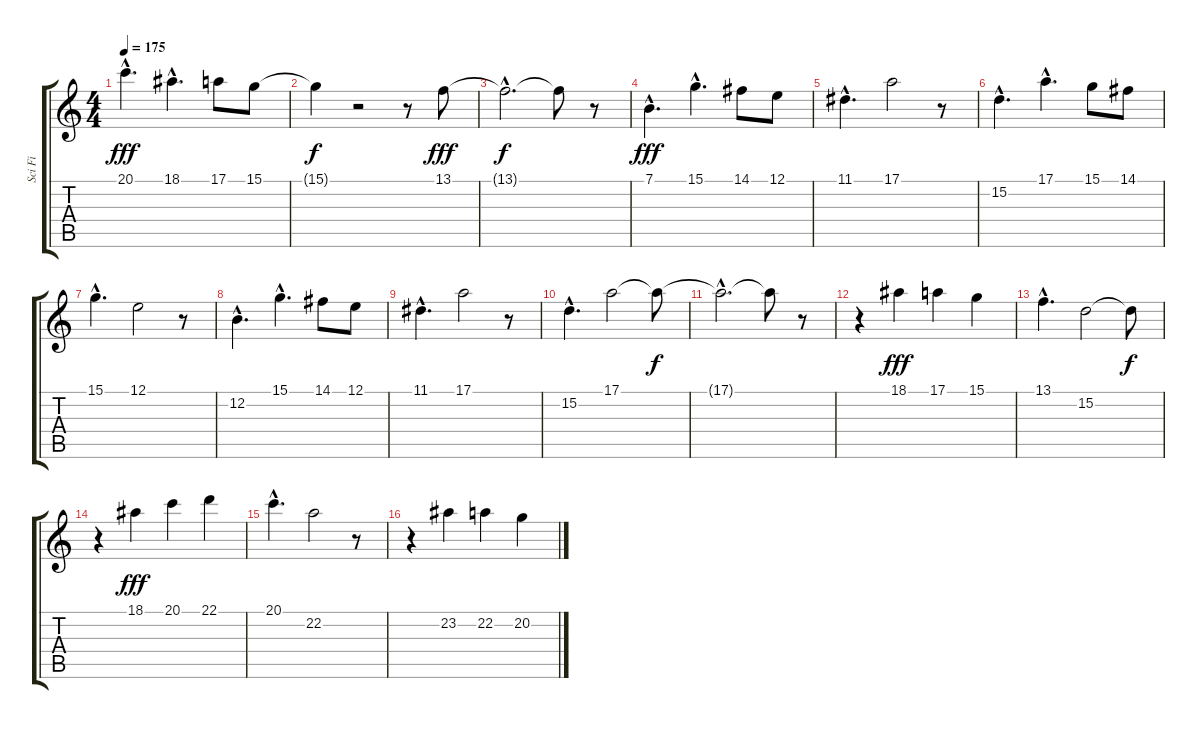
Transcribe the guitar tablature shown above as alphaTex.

\track ("Sci Fi" "Sci Fi") {instrument fx8scifi}
\staff {score tabs}
\tuning (E4 B3 G3 D3 A2 E2) {hide}
\ts (4 4)
\tempo 175
\clef g2
\ks c
20.1{hac}.4{d dy fff} 18.1{hac}.4{d} 17.1.8 15.1.8 |
15.1{t}.4{dy f} r.2 r.8 13.1.8{dy fff} |
13.1{hac t}.2{d dy f} 13.1{t}.8 r.8 |
7.1{hac}.4{d dy fff instrument pad5bowed} 15.1{hac}.4{d} 14.1.8 12.1.8 |
11.1{hac}.4{d} 17.1.2 r.8 |
15.2{hac}.4{d} 17.1{hac}.4{d} 15.1.8 14.1.8 |
15.1{hac}.4{d} 12.1.2 r.8 |
12.2{hac}.4{d} 15.1{hac}.4{d} 14.1.8 12.1.8 |
11.1{hac}.4{d} 17.1.2 r.8 |
15.2{hac}.4{d} 17.1.2 17.1{t}.8{dy f} |
17.1{hac t}.2{d} 17.1{t}.8 r.8 |
r.4 18.1.4{dy fff instrument fx8scifi} 17.1.4 15.1.4 |
13.1{hac}.4{d} 15.2.2 15.2{t}.8{dy f} |
r.4 18.1.4{dy fff} 20.1.4 22.1.4 |
20.1{hac}.4{d} 22.2.2 r.8 |
r.4 23.2.4 22.2.4 20.2.4
